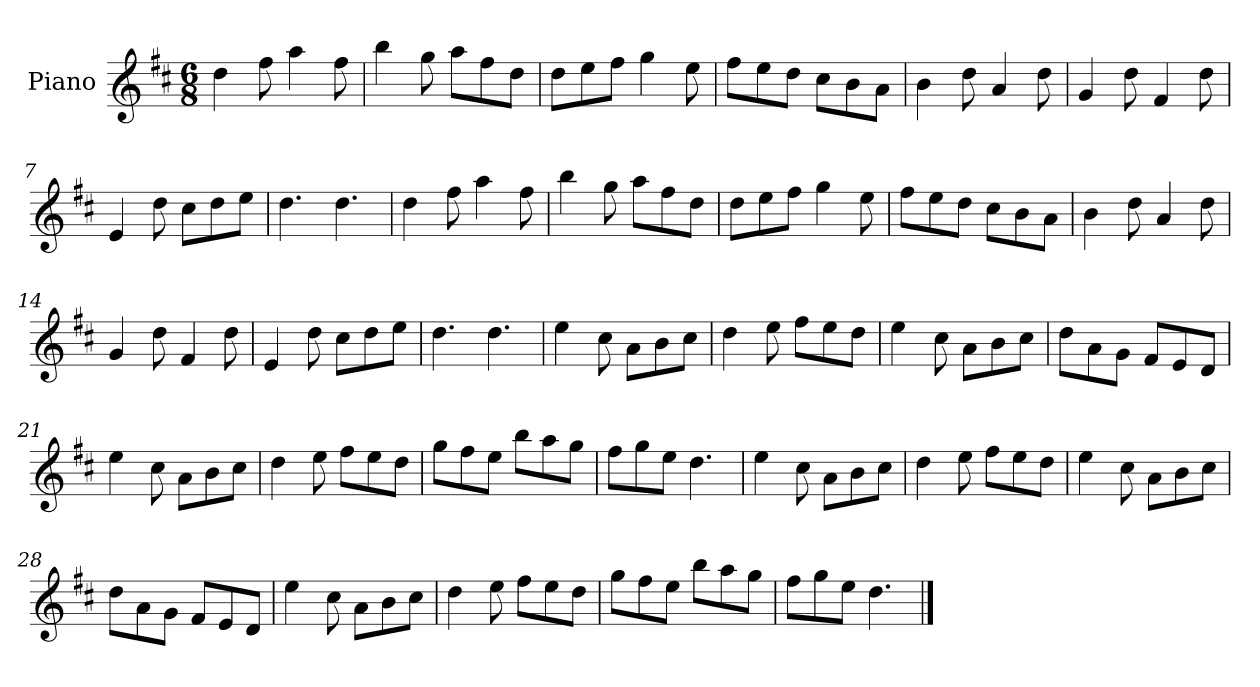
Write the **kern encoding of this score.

**kern
*part1
*staff1
*I"Piano
*I'Pno
*clefG2
*k[f#c#]
*M6/8
=1
4dd\
8ff#\
4aa\
8ff#\
=2
4bb\
8gg\
8aa\L
8ff#\
8dd\J
=3
8dd\L
8ee\
8ff#\J
4gg\
8ee\
=4
8ff#\L
8ee\
8dd\J
8cc#\L
8b\
8a\J
=5
4b\
8dd\
4a/
8dd\
=6
4g/
8dd\
4f#/
8dd\
=7
4e/
8dd\
8cc#\L
8dd\
8ee\J
=8
4.dd\
4.dd\
=9
4dd\
8ff#\
4aa\
8ff#\
=10
4bb\
8gg\
8aa\L
8ff#\
8dd\J
=11
8dd\L
8ee\
8ff#\J
4gg\
8ee\
=12
8ff#\L
8ee\
8dd\J
8cc#\L
8b\
8a\J
=13
4b\
8dd\
4a/
8dd\
=14
4g/
8dd\
4f#/
8dd\
=15
4e/
8dd\
8cc#\L
8dd\
8ee\J
=16
4.dd\
4.dd\
=17
4ee\
8cc#\
8a\L
8b\
8cc#\J
=18
4dd\
8ee\
8ff#\L
8ee\
8dd\J
=19
4ee\
8cc#\
8a\L
8b\
8cc#\J
=20
8dd\L
8a\
8g\J
8f#/L
8e/
8d/J
=21
4ee\
8cc#\
8a\L
8b\
8cc#\J
=22
4dd\
8ee\
8ff#\L
8ee\
8dd\J
=23
8gg\L
8ff#\
8ee\J
8bb\L
8aa\
8gg\J
=24
8ff#\L
8gg\
8ee\J
4.dd\
=25
4ee\
8cc#\
8a\L
8b\
8cc#\J
=26
4dd\
8ee\
8ff#\L
8ee\
8dd\J
=27
4ee\
8cc#\
8a\L
8b\
8cc#\J
=28
8dd\L
8a\
8g\J
8f#/L
8e/
8d/J
=29
4ee\
8cc#\
8a\L
8b\
8cc#\J
=30
4dd\
8ee\
8ff#\L
8ee\
8dd\J
=31
8gg\L
8ff#\
8ee\J
8bb\L
8aa\
8gg\J
=32
8ff#\L
8gg\
8ee\J
4.dd\
==
*-
